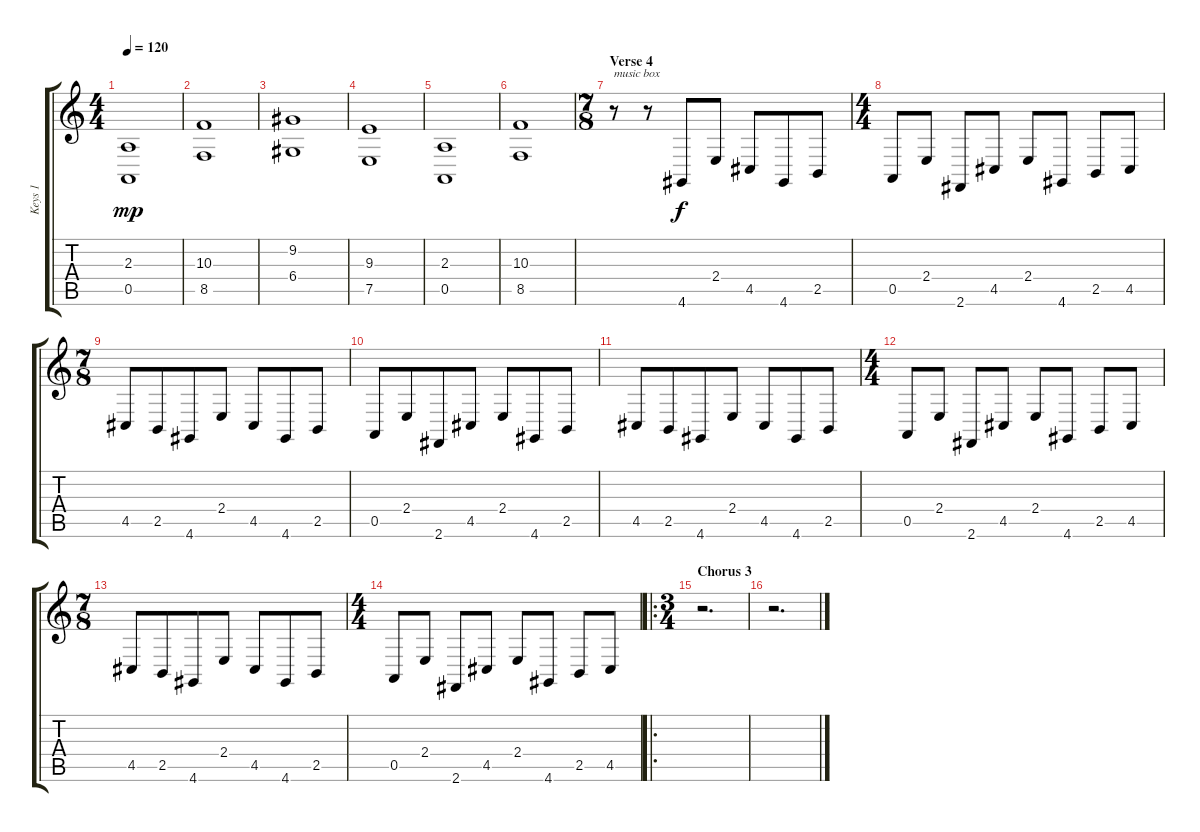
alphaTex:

\track ("Keys 1" "Keys 1") {instrument musicbox}
\staff {score tabs}
\tuning (E4 B3 G3 D3 A2 E2) {hide}
\ts (4 4)
\tempo 120
\clef g2
\ks c
(2.3 0.5).1{dy mp} |
(10.3 8.5).1 |
(9.2 6.4).1 |
(9.3 7.5).1 |
(2.3 0.5).1 |
(10.3 8.5).1 |
\ts (7 8)
\section ("" "Verse 4")
r.8{txt "music box" instrument musicbox} r.8 4.6.8{dy f} 2.4.8 4.5.8 4.6.8 2.5.8 |
\ts (4 4)
0.5.8 2.4.8 2.6.8 4.5.8 2.4.8 4.6.8 2.5.8 4.5.8 |
\ts (7 8)
4.5.8 2.5.8 4.6.8 2.4.8 4.5.8 4.6.8 2.5.8 |
0.5.8 2.4.8 2.6.8 4.5.8 2.4.8 4.6.8 2.5.8 |
4.5.8 2.5.8 4.6.8 2.4.8 4.5.8 4.6.8 2.5.8 |
\ts (4 4)
0.5.8 2.4.8 2.6.8 4.5.8 2.4.8 4.6.8 2.5.8 4.5.8 |
\ts (7 8)
4.5.8 2.5.8 4.6.8 2.4.8 4.5.8 4.6.8 2.5.8 |
\ts (4 4)
0.5.8 2.4.8 2.6.8 4.5.8 2.4.8 4.6.8 2.5.8 4.5.8 |
\ro
\ts (3 4)
\section ("" "Chorus 3")
r.2{d} |
r.2{d}
